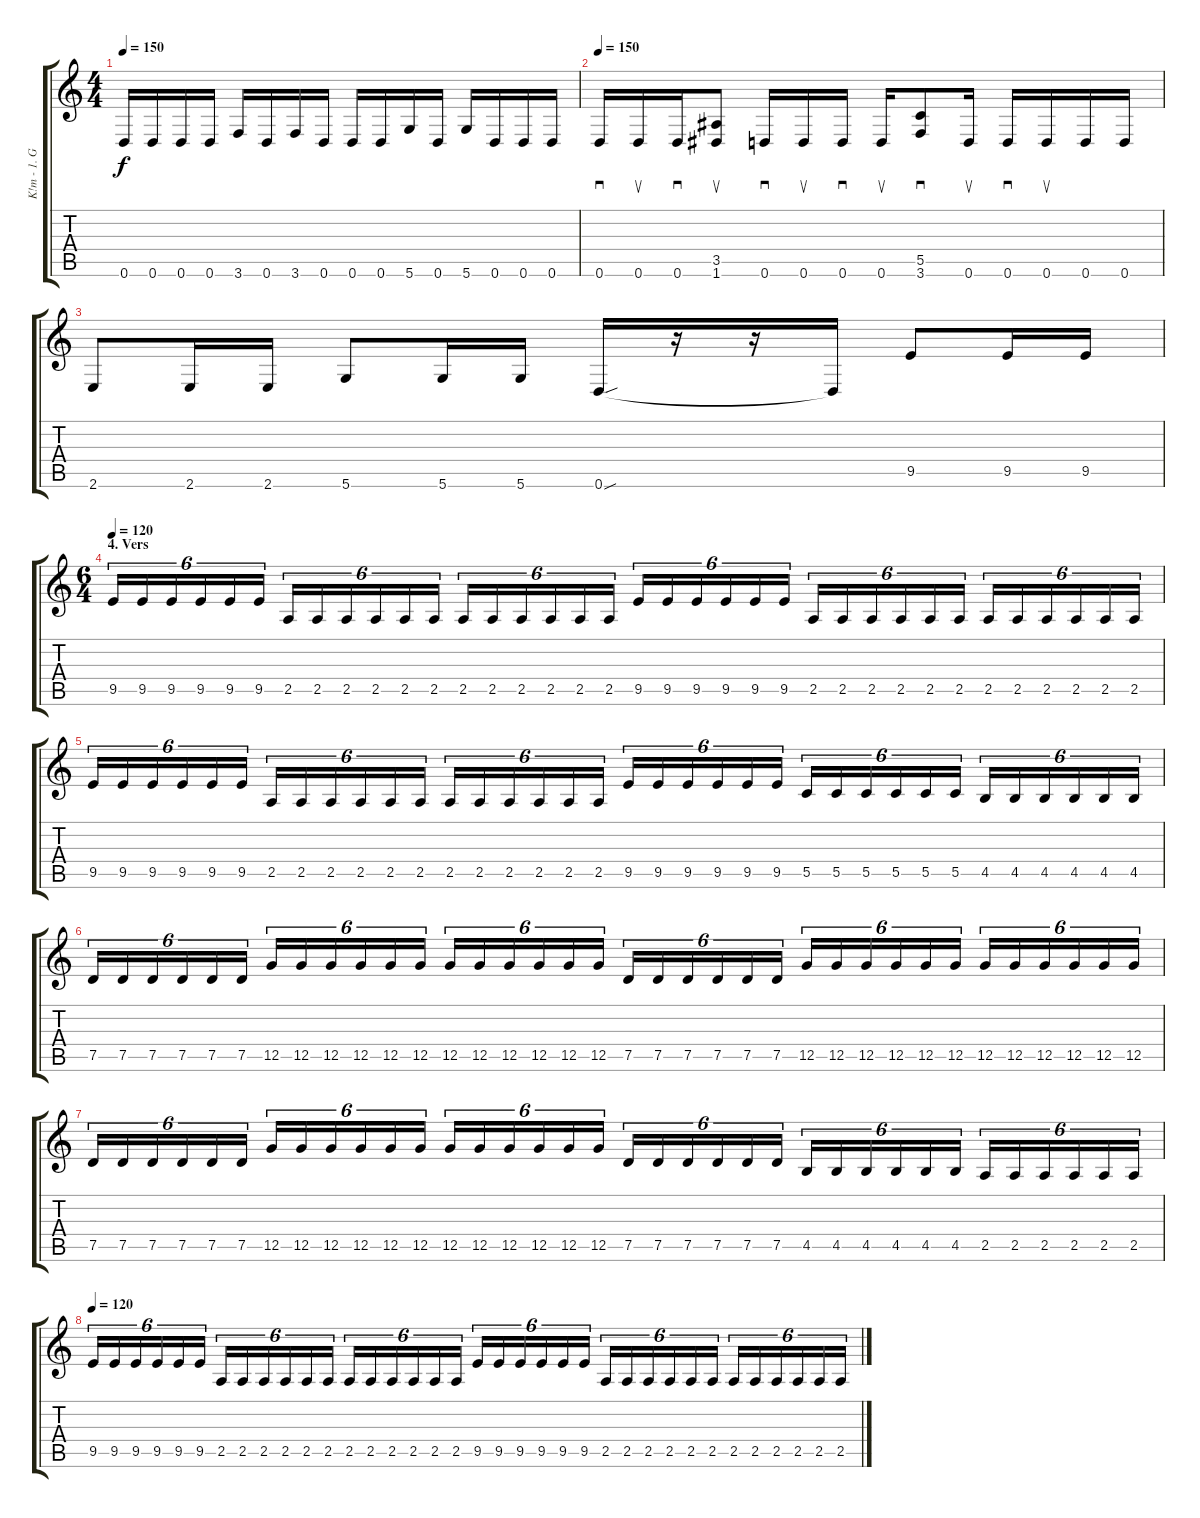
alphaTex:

\track ("K!m - 1. Guitar" "K!m - 1. G") {instrument distortionguitar}
\staff {score tabs}
\tuning (D4 A3 F3 C3 G2 D2) {hide}
\ts (4 4)
\tempo 150
\clef g2
\ks c
0.6.16{dy f} 0.6.16 0.6.16 0.6.16 3.6.16 0.6.16 3.6.16 0.6.16 0.6.16 0.6.16 5.6.16 0.6.16 5.6.16 0.6.16 0.6.16 0.6.16 |
\tempo 150
0.6.16{sd} 0.6.16{su} 0.6.16{sd} (3.5 1.6).8{su} 0.6.16{sd} 0.6.16{su} 0.6.16{sd} 0.6.16{su} (5.5 3.6).8{sd} 0.6.16{su} 0.6.16{sd} 0.6.16{su} 0.6.16 0.6.16 |
2.6.8 2.6.16 2.6.16 5.6.8 5.6.16 5.6.16 0.6{sou}.16 r.16 r.16 0.6{t}.16 9.5.8 9.5.16 9.5.16 |
\ts (6 4)
\section ("" "4. Vers")
\tempo 120
9.5.16{tu (6 4) volume 14 balance 0} 9.5.16{tu (6 4)} 9.5.16{tu (6 4)} 9.5.16{tu (6 4)} 9.5.16{tu (6 4)} 9.5.16{tu (6 4)} 2.5.16{tu (6 4)} 2.5.16{tu (6 4)} 2.5.16{tu (6 4)} 2.5.16{tu (6 4)} 2.5.16{tu (6 4)} 2.5.16{tu (6 4)} 2.5.16{tu (6 4)} 2.5.16{tu (6 4)} 2.5.16{tu (6 4)} 2.5.16{tu (6 4)} 2.5.16{tu (6 4)} 2.5.16{tu (6 4)} 9.5.16{tu (6 4)} 9.5.16{tu (6 4)} 9.5.16{tu (6 4)} 9.5.16{tu (6 4)} 9.5.16{tu (6 4)} 9.5.16{tu (6 4)} 2.5.16{tu (6 4)} 2.5.16{tu (6 4)} 2.5.16{tu (6 4)} 2.5.16{tu (6 4)} 2.5.16{tu (6 4)} 2.5.16{tu (6 4)} 2.5.16{tu (6 4)} 2.5.16{tu (6 4)} 2.5.16{tu (6 4)} 2.5.16{tu (6 4)} 2.5.16{tu (6 4)} 2.5.16{tu (6 4)} |
9.5.16{tu (6 4)} 9.5.16{tu (6 4)} 9.5.16{tu (6 4)} 9.5.16{tu (6 4)} 9.5.16{tu (6 4)} 9.5.16{tu (6 4)} 2.5.16{tu (6 4)} 2.5.16{tu (6 4)} 2.5.16{tu (6 4)} 2.5.16{tu (6 4)} 2.5.16{tu (6 4)} 2.5.16{tu (6 4)} 2.5.16{tu (6 4)} 2.5.16{tu (6 4)} 2.5.16{tu (6 4)} 2.5.16{tu (6 4)} 2.5.16{tu (6 4)} 2.5.16{tu (6 4)} 9.5.16{tu (6 4)} 9.5.16{tu (6 4)} 9.5.16{tu (6 4)} 9.5.16{tu (6 4)} 9.5.16{tu (6 4)} 9.5.16{tu (6 4)} 5.5.16{tu (6 4)} 5.5.16{tu (6 4)} 5.5.16{tu (6 4)} 5.5.16{tu (6 4)} 5.5.16{tu (6 4)} 5.5.16{tu (6 4)} 4.5.16{tu (6 4)} 4.5.16{tu (6 4)} 4.5.16{tu (6 4)} 4.5.16{tu (6 4)} 4.5.16{tu (6 4)} 4.5.16{tu (6 4)} |
7.5.16{tu (6 4)} 7.5.16{tu (6 4)} 7.5.16{tu (6 4)} 7.5.16{tu (6 4)} 7.5.16{tu (6 4)} 7.5.16{tu (6 4)} 12.5.16{tu (6 4)} 12.5.16{tu (6 4)} 12.5.16{tu (6 4)} 12.5.16{tu (6 4)} 12.5.16{tu (6 4)} 12.5.16{tu (6 4)} 12.5.16{tu (6 4)} 12.5.16{tu (6 4)} 12.5.16{tu (6 4)} 12.5.16{tu (6 4)} 12.5.16{tu (6 4)} 12.5.16{tu (6 4)} 7.5.16{tu (6 4)} 7.5.16{tu (6 4)} 7.5.16{tu (6 4)} 7.5.16{tu (6 4)} 7.5.16{tu (6 4)} 7.5.16{tu (6 4)} 12.5.16{tu (6 4)} 12.5.16{tu (6 4)} 12.5.16{tu (6 4)} 12.5.16{tu (6 4)} 12.5.16{tu (6 4)} 12.5.16{tu (6 4)} 12.5.16{tu (6 4)} 12.5.16{tu (6 4)} 12.5.16{tu (6 4)} 12.5.16{tu (6 4)} 12.5.16{tu (6 4)} 12.5.16{tu (6 4)} |
7.5.16{tu (6 4)} 7.5.16{tu (6 4)} 7.5.16{tu (6 4)} 7.5.16{tu (6 4)} 7.5.16{tu (6 4)} 7.5.16{tu (6 4)} 12.5.16{tu (6 4)} 12.5.16{tu (6 4)} 12.5.16{tu (6 4)} 12.5.16{tu (6 4)} 12.5.16{tu (6 4)} 12.5.16{tu (6 4)} 12.5.16{tu (6 4)} 12.5.16{tu (6 4)} 12.5.16{tu (6 4)} 12.5.16{tu (6 4)} 12.5.16{tu (6 4)} 12.5.16{tu (6 4)} 7.5.16{tu (6 4)} 7.5.16{tu (6 4)} 7.5.16{tu (6 4)} 7.5.16{tu (6 4)} 7.5.16{tu (6 4)} 7.5.16{tu (6 4)} 4.5.16{tu (6 4)} 4.5.16{tu (6 4)} 4.5.16{tu (6 4)} 4.5.16{tu (6 4)} 4.5.16{tu (6 4)} 4.5.16{tu (6 4)} 2.5.16{tu (6 4)} 2.5.16{tu (6 4)} 2.5.16{tu (6 4)} 2.5.16{tu (6 4)} 2.5.16{tu (6 4)} 2.5.16{tu (6 4)} |
\tempo 120
9.5.16{tu (6 4) volume 14 balance 0} 9.5.16{tu (6 4)} 9.5.16{tu (6 4)} 9.5.16{tu (6 4)} 9.5.16{tu (6 4)} 9.5.16{tu (6 4)} 2.5.16{tu (6 4)} 2.5.16{tu (6 4)} 2.5.16{tu (6 4)} 2.5.16{tu (6 4)} 2.5.16{tu (6 4)} 2.5.16{tu (6 4)} 2.5.16{tu (6 4)} 2.5.16{tu (6 4)} 2.5.16{tu (6 4)} 2.5.16{tu (6 4)} 2.5.16{tu (6 4)} 2.5.16{tu (6 4)} 9.5.16{tu (6 4)} 9.5.16{tu (6 4)} 9.5.16{tu (6 4)} 9.5.16{tu (6 4)} 9.5.16{tu (6 4)} 9.5.16{tu (6 4)} 2.5.16{tu (6 4)} 2.5.16{tu (6 4)} 2.5.16{tu (6 4)} 2.5.16{tu (6 4)} 2.5.16{tu (6 4)} 2.5.16{tu (6 4)} 2.5.16{tu (6 4)} 2.5.16{tu (6 4)} 2.5.16{tu (6 4)} 2.5.16{tu (6 4)} 2.5.16{tu (6 4)} 2.5.16{tu (6 4)}
